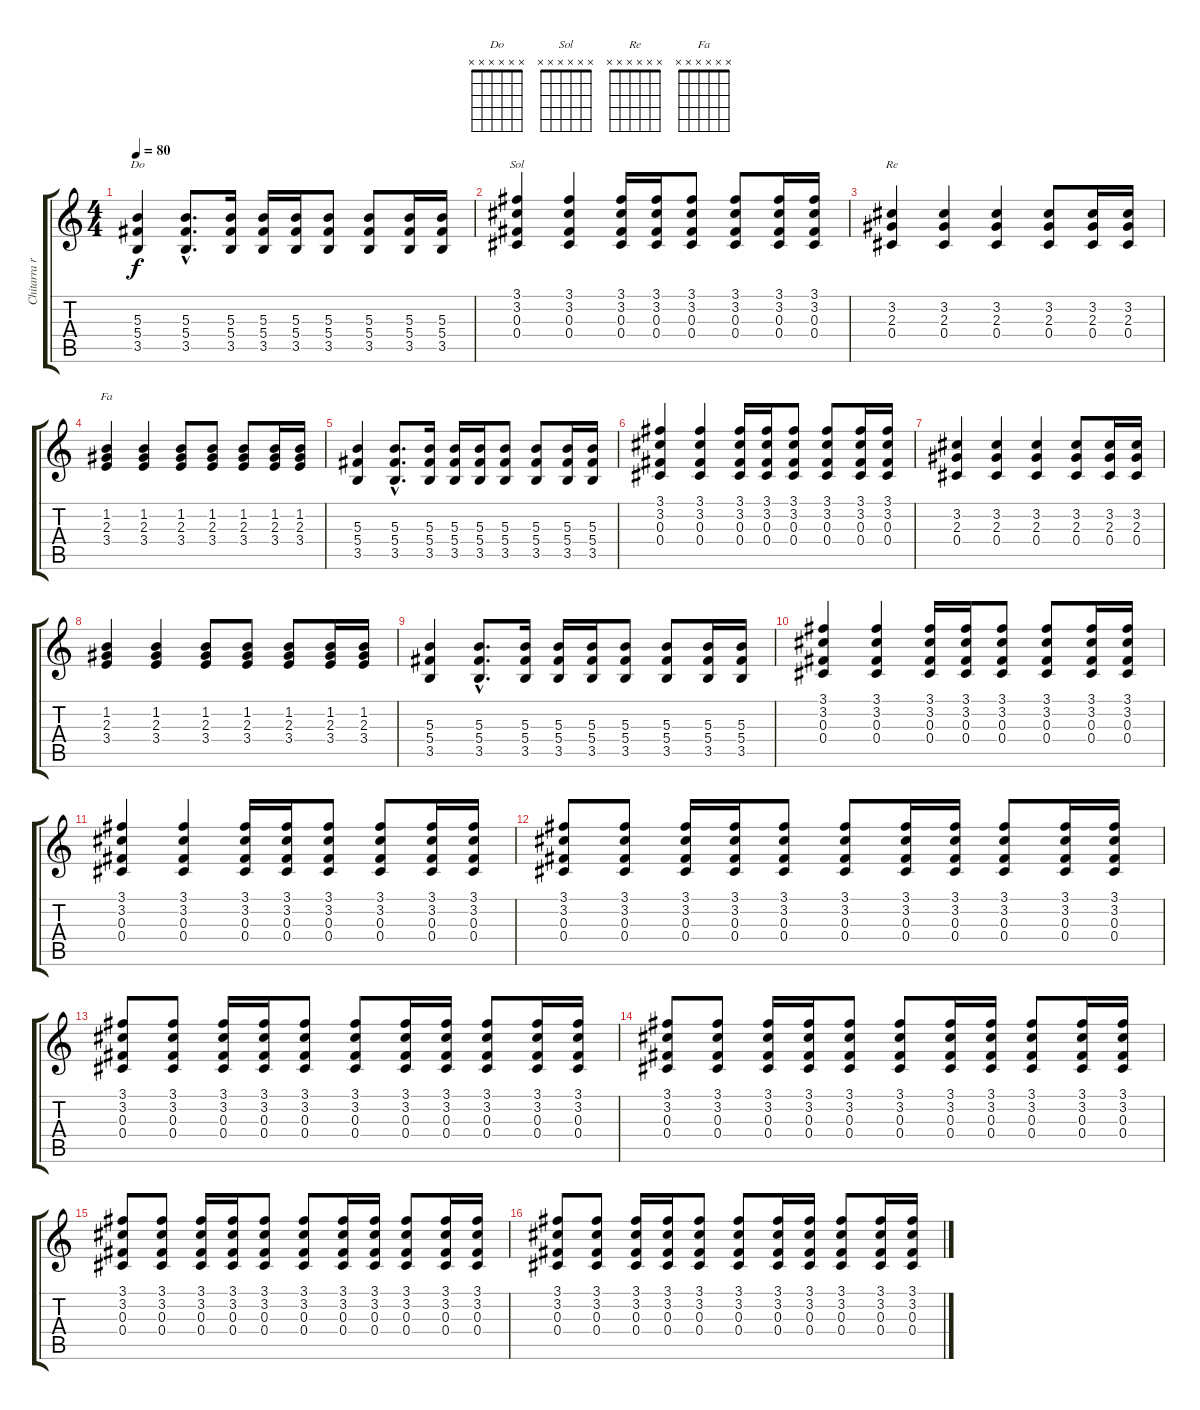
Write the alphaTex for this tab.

\track ("Chitarra ritmica" "Chitarra r") {instrument synthbass2}
\staff {score tabs}
\tuning (Eb4 Bb3 Gb3 Db3 Ab2 Eb2) {hide}
\chord ("Do" x x x x x x) {firstfret 0}
\chord ("Sol" x x x x x x) {firstfret 0}
\chord ("Re" x x x x x x) {firstfret 0}
\chord ("Fa" x x x x x x) {firstfret 0}
\ts (4 4)
\tempo 80
\clef g2
\ks c
(5.3 5.4 3.5).4{ch "Do" dy f} (5.3{hac} 5.4{hac} 3.5{hac}).8{d} (5.3 5.4 3.5).16 (5.3 5.4 3.5).16 (5.3 5.4 3.5).16 (5.3 5.4 3.5).8 (5.3 5.4 3.5).8 (5.3 5.4 3.5).16 (5.3 5.4 3.5).16 |
(3.1 3.2 0.3 0.4).4{ch "Sol"} (3.1 3.2 0.3 0.4).4 (3.1 3.2 0.3 0.4).16 (3.1 3.2 0.3 0.4).16 (3.1 3.2 0.3 0.4).8 (3.1 3.2 0.3 0.4).8 (3.1 3.2 0.3 0.4).16 (3.1 3.2 0.3 0.4).16 |
(3.2 2.3 0.4).4{ch "Re"} (3.2 2.3 0.4).4 (3.2 2.3 0.4).4 (3.2 2.3 0.4).8 (3.2 2.3 0.4).16 (3.2 2.3 0.4).16 |
(1.2 2.3 3.4).4{ch "Fa"} (1.2 2.3 3.4).4 (1.2 2.3 3.4).8 (1.2 2.3 3.4).8 (1.2 2.3 3.4).8 (1.2 2.3 3.4).16 (1.2 2.3 3.4).16 |
(5.3 5.4 3.5).4 (5.3{hac} 5.4{hac} 3.5{hac}).8{d} (5.3 5.4 3.5).16 (5.3 5.4 3.5).16 (5.3 5.4 3.5).16 (5.3 5.4 3.5).8 (5.3 5.4 3.5).8 (5.3 5.4 3.5).16 (5.3 5.4 3.5).16 |
(3.1 3.2 0.3 0.4).4 (3.1 3.2 0.3 0.4).4 (3.1 3.2 0.3 0.4).16 (3.1 3.2 0.3 0.4).16 (3.1 3.2 0.3 0.4).8 (3.1 3.2 0.3 0.4).8 (3.1 3.2 0.3 0.4).16 (3.1 3.2 0.3 0.4).16 |
(3.2 2.3 0.4).4 (3.2 2.3 0.4).4 (3.2 2.3 0.4).4 (3.2 2.3 0.4).8 (3.2 2.3 0.4).16 (3.2 2.3 0.4).16 |
(1.2 2.3 3.4).4 (1.2 2.3 3.4).4 (1.2 2.3 3.4).8 (1.2 2.3 3.4).8 (1.2 2.3 3.4).8 (1.2 2.3 3.4).16 (1.2 2.3 3.4).16 |
(5.3 5.4 3.5).4 (5.3{hac} 5.4{hac} 3.5{hac}).8{d} (5.3 5.4 3.5).16 (5.3 5.4 3.5).16 (5.3 5.4 3.5).16 (5.3 5.4 3.5).8 (5.3 5.4 3.5).8 (5.3 5.4 3.5).16 (5.3 5.4 3.5).16 |
(3.1 3.2 0.3 0.4).4 (3.1 3.2 0.3 0.4).4 (3.1 3.2 0.3 0.4).16 (3.1 3.2 0.3 0.4).16 (3.1 3.2 0.3 0.4).8 (3.1 3.2 0.3 0.4).8 (3.1 3.2 0.3 0.4).16 (3.1 3.2 0.3 0.4).16 |
(3.1 3.2 0.3 0.4).4 (3.1 3.2 0.3 0.4).4 (3.1 3.2 0.3 0.4).16 (3.1 3.2 0.3 0.4).16 (3.1 3.2 0.3 0.4).8 (3.1 3.2 0.3 0.4).8 (3.1 3.2 0.3 0.4).16 (3.1 3.2 0.3 0.4).16 |
(3.1 3.2 0.3 0.4).8 (3.1 3.2 0.3 0.4).8 (3.1 3.2 0.3 0.4).16 (3.1 3.2 0.3 0.4).16 (3.1 3.2 0.3 0.4).8 (3.1 3.2 0.3 0.4).8 (3.1 3.2 0.3 0.4).16 (3.1 3.2 0.3 0.4).16 (3.1 3.2 0.3 0.4).8 (3.1 3.2 0.3 0.4).16 (3.1 3.2 0.3 0.4).16 |
(3.1 3.2 0.3 0.4).8 (3.1 3.2 0.3 0.4).8 (3.1 3.2 0.3 0.4).16 (3.1 3.2 0.3 0.4).16 (3.1 3.2 0.3 0.4).8 (3.1 3.2 0.3 0.4).8 (3.1 3.2 0.3 0.4).16 (3.1 3.2 0.3 0.4).16 (3.1 3.2 0.3 0.4).8 (3.1 3.2 0.3 0.4).16 (3.1 3.2 0.3 0.4).16 |
(3.1 3.2 0.3 0.4).8 (3.1 3.2 0.3 0.4).8 (3.1 3.2 0.3 0.4).16 (3.1 3.2 0.3 0.4).16 (3.1 3.2 0.3 0.4).8 (3.1 3.2 0.3 0.4).8 (3.1 3.2 0.3 0.4).16 (3.1 3.2 0.3 0.4).16 (3.1 3.2 0.3 0.4).8 (3.1 3.2 0.3 0.4).16 (3.1 3.2 0.3 0.4).16 |
(3.1 3.2 0.3 0.4).8 (3.1 3.2 0.3 0.4).8 (3.1 3.2 0.3 0.4).16 (3.1 3.2 0.3 0.4).16 (3.1 3.2 0.3 0.4).8 (3.1 3.2 0.3 0.4).8 (3.1 3.2 0.3 0.4).16 (3.1 3.2 0.3 0.4).16 (3.1 3.2 0.3 0.4).8 (3.1 3.2 0.3 0.4).16 (3.1 3.2 0.3 0.4).16 |
(3.1 3.2 0.3 0.4).8 (3.1 3.2 0.3 0.4).8 (3.1 3.2 0.3 0.4).16 (3.1 3.2 0.3 0.4).16 (3.1 3.2 0.3 0.4).8 (3.1 3.2 0.3 0.4).8 (3.1 3.2 0.3 0.4).16 (3.1 3.2 0.3 0.4).16 (3.1 3.2 0.3 0.4).8 (3.1 3.2 0.3 0.4).16 (3.1 3.2 0.3 0.4).16
